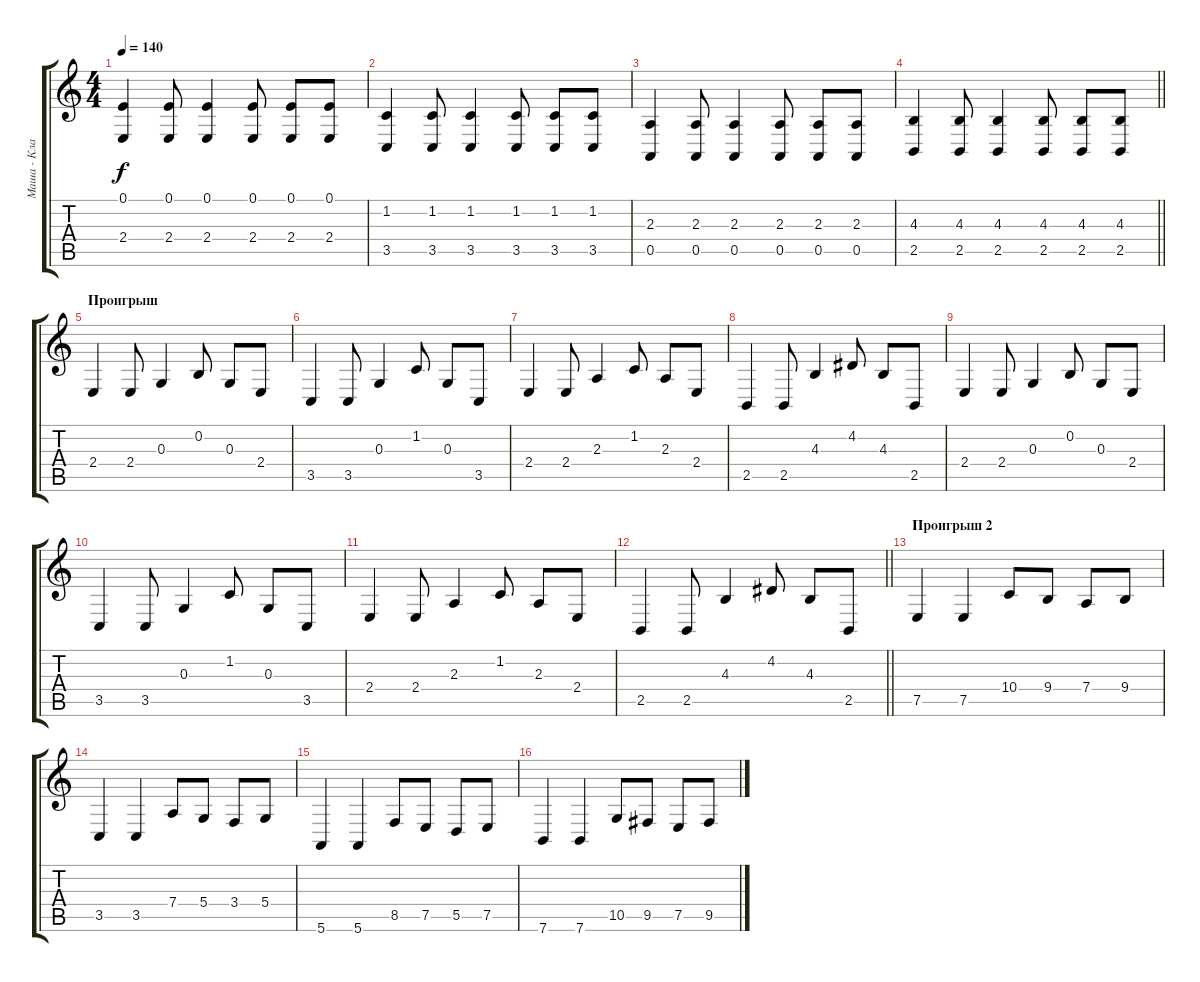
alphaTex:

\track ("Маша - Клавиши" "Маша - Кла") {instrument electricgrandpiano}
\staff {score tabs}
\tuning (E4 B3 G3 D3 A2 E2) {hide}
\ts (4 4)
\tempo 140
\clef g2
\ks c
(0.1 2.4).4{dy f} (0.1 2.4).8 (0.1 2.4).4 (0.1 2.4).8 (0.1 2.4).8 (0.1 2.4).8 |
(1.2 3.5).4 (1.2 3.5).8 (1.2 3.5).4 (1.2 3.5).8 (1.2 3.5).8 (1.2 3.5).8 |
(2.3 0.5).4 (2.3 0.5).8 (2.3 0.5).4 (2.3 0.5).8 (2.3 0.5).8 (2.3 0.5).8 |
\barLineRight lightlight
(4.3 2.5).4 (4.3 2.5).8 (4.3 2.5).4 (4.3 2.5).8 (4.3 2.5).8 (4.3 2.5).8 |
\section ("" "Проигрыш")
2.4.4 2.4.8 0.3.4 0.2.8 0.3.8 2.4.8 |
3.5.4 3.5.8 0.3.4 1.2.8 0.3.8 3.5.8 |
2.4.4 2.4.8 2.3.4 1.2.8 2.3.8 2.4.8 |
2.5.4 2.5.8 4.3.4 4.2.8 4.3.8 2.5.8 |
2.4.4 2.4.8 0.3.4 0.2.8 0.3.8 2.4.8 |
3.5.4 3.5.8 0.3.4 1.2.8 0.3.8 3.5.8 |
2.4.4 2.4.8 2.3.4 1.2.8 2.3.8 2.4.8 |
\barLineRight lightlight
2.5.4 2.5.8 4.3.4 4.2.8 4.3.8 2.5.8 |
\section ("" "Проигрыш 2")
7.5.4 7.5.4 10.4.8 9.4.8 7.4.8 9.4.8 |
3.5.4 3.5.4 7.4.8 5.4.8 3.4.8 5.4.8 |
5.6.4 5.6.4 8.5.8 7.5.8 5.5.8 7.5.8 |
7.6.4 7.6.4 10.5.8 9.5.8 7.5.8 9.5.8
